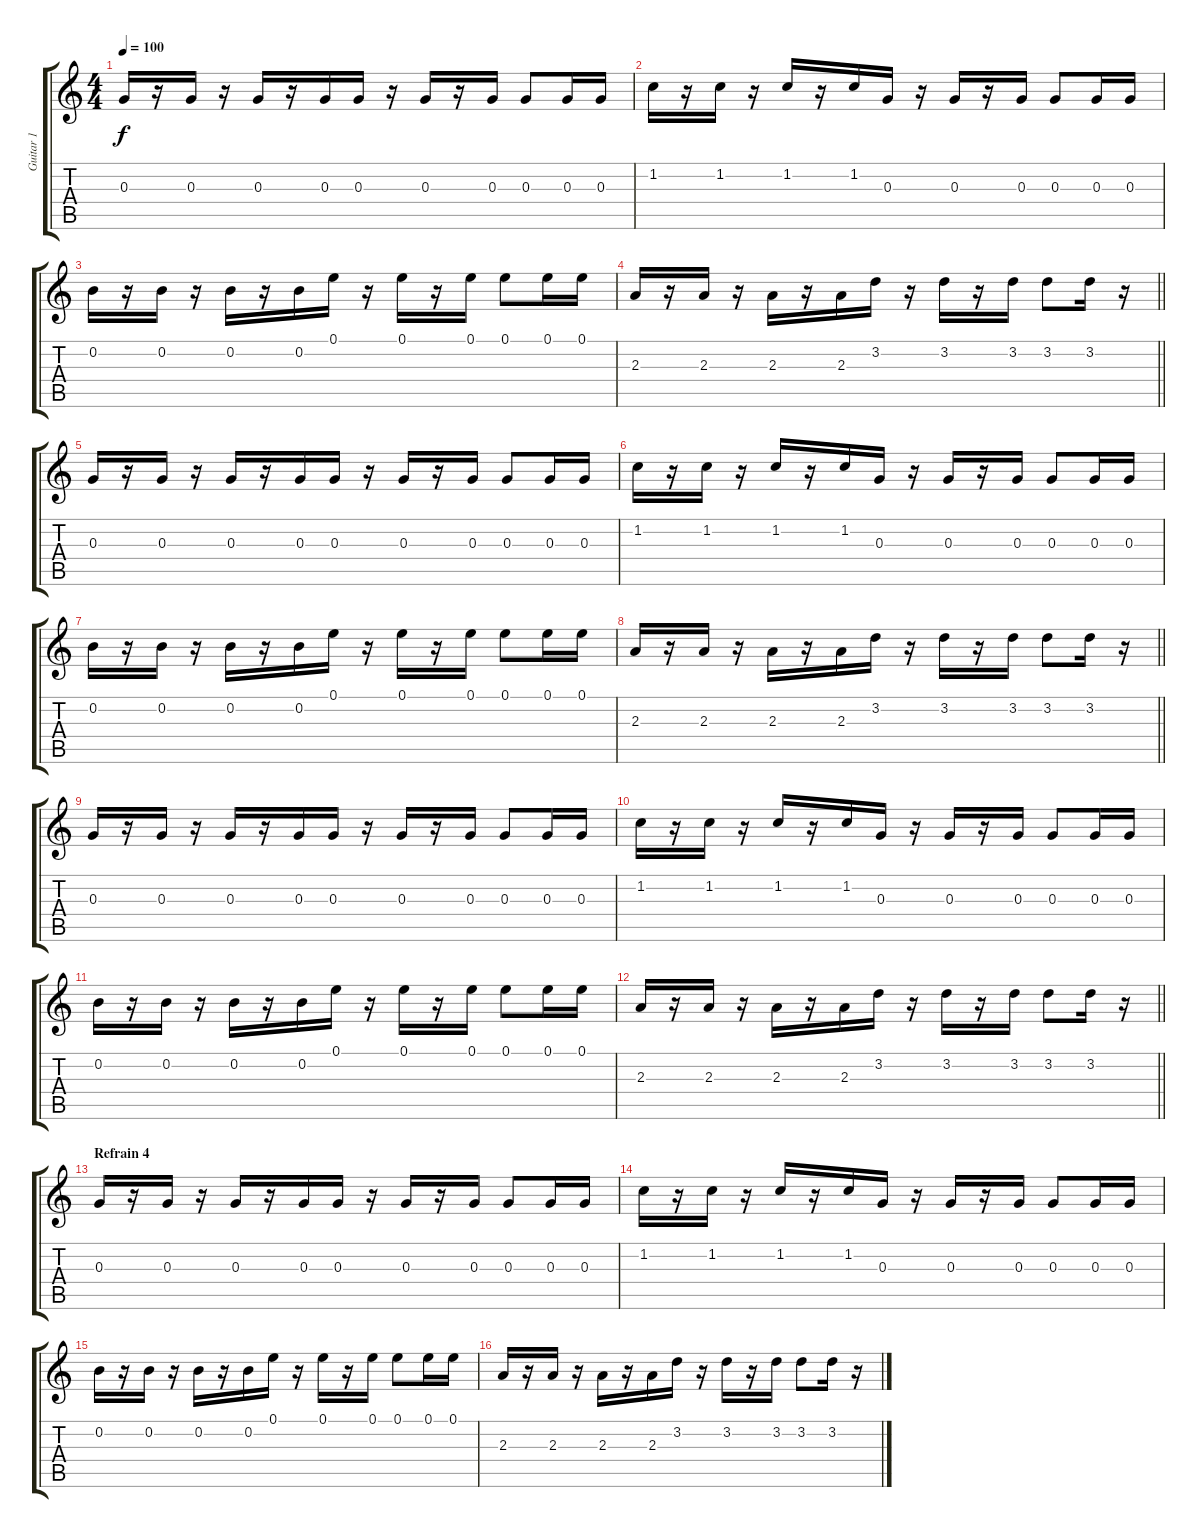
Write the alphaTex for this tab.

\track ("Guitar 1" "Guitar 1") {instrument electricguitarclean}
\staff {score tabs}
\tuning (E4 B3 G3 D3 A2 E2) {hide}
\ts (4 4)
\tempo 100
\clef g2
\ks c
0.3.16{dy f} r.16 0.3.16 r.16 0.3.16 r.16 0.3.16 0.3.16 r.16 0.3.16 r.16 0.3.16 0.3.8 0.3.16 0.3.16 |
1.2.16 r.16 1.2.16 r.16 1.2.16 r.16 1.2.16 0.3.16 r.16 0.3.16 r.16 0.3.16 0.3.8 0.3.16 0.3.16 |
0.2.16 r.16 0.2.16 r.16 0.2.16 r.16 0.2.16 0.1.16 r.16 0.1.16 r.16 0.1.16 0.1.8 0.1.16 0.1.16 |
\barLineRight lightlight
2.3.16 r.16 2.3.16 r.16 2.3.16 r.16 2.3.16 3.2.16 r.16 3.2.16 r.16 3.2.16 3.2.8 3.2.16 r.16 |
0.3.16 r.16 0.3.16 r.16 0.3.16 r.16 0.3.16 0.3.16 r.16 0.3.16 r.16 0.3.16 0.3.8 0.3.16 0.3.16 |
1.2.16 r.16 1.2.16 r.16 1.2.16 r.16 1.2.16 0.3.16 r.16 0.3.16 r.16 0.3.16 0.3.8 0.3.16 0.3.16 |
0.2.16 r.16 0.2.16 r.16 0.2.16 r.16 0.2.16 0.1.16 r.16 0.1.16 r.16 0.1.16 0.1.8 0.1.16 0.1.16 |
\barLineRight lightlight
2.3.16 r.16 2.3.16 r.16 2.3.16 r.16 2.3.16 3.2.16 r.16 3.2.16 r.16 3.2.16 3.2.8 3.2.16 r.16 |
0.3.16 r.16 0.3.16 r.16 0.3.16 r.16 0.3.16 0.3.16 r.16 0.3.16 r.16 0.3.16 0.3.8 0.3.16 0.3.16 |
1.2.16 r.16 1.2.16 r.16 1.2.16 r.16 1.2.16 0.3.16 r.16 0.3.16 r.16 0.3.16 0.3.8 0.3.16 0.3.16 |
0.2.16 r.16 0.2.16 r.16 0.2.16 r.16 0.2.16 0.1.16 r.16 0.1.16 r.16 0.1.16 0.1.8 0.1.16 0.1.16 |
\barLineRight lightlight
2.3.16 r.16 2.3.16 r.16 2.3.16 r.16 2.3.16 3.2.16 r.16 3.2.16 r.16 3.2.16 3.2.8 3.2.16 r.16 |
\section ("" "Refrain 4")
0.3.16 r.16 0.3.16 r.16 0.3.16 r.16 0.3.16 0.3.16 r.16 0.3.16 r.16 0.3.16 0.3.8 0.3.16 0.3.16 |
1.2.16 r.16 1.2.16 r.16 1.2.16 r.16 1.2.16 0.3.16 r.16 0.3.16 r.16 0.3.16 0.3.8 0.3.16 0.3.16 |
0.2.16 r.16 0.2.16 r.16 0.2.16 r.16 0.2.16 0.1.16 r.16 0.1.16 r.16 0.1.16 0.1.8 0.1.16 0.1.16 |
2.3.16 r.16 2.3.16 r.16 2.3.16 r.16 2.3.16 3.2.16 r.16 3.2.16 r.16 3.2.16 3.2.8 3.2.16 r.16
